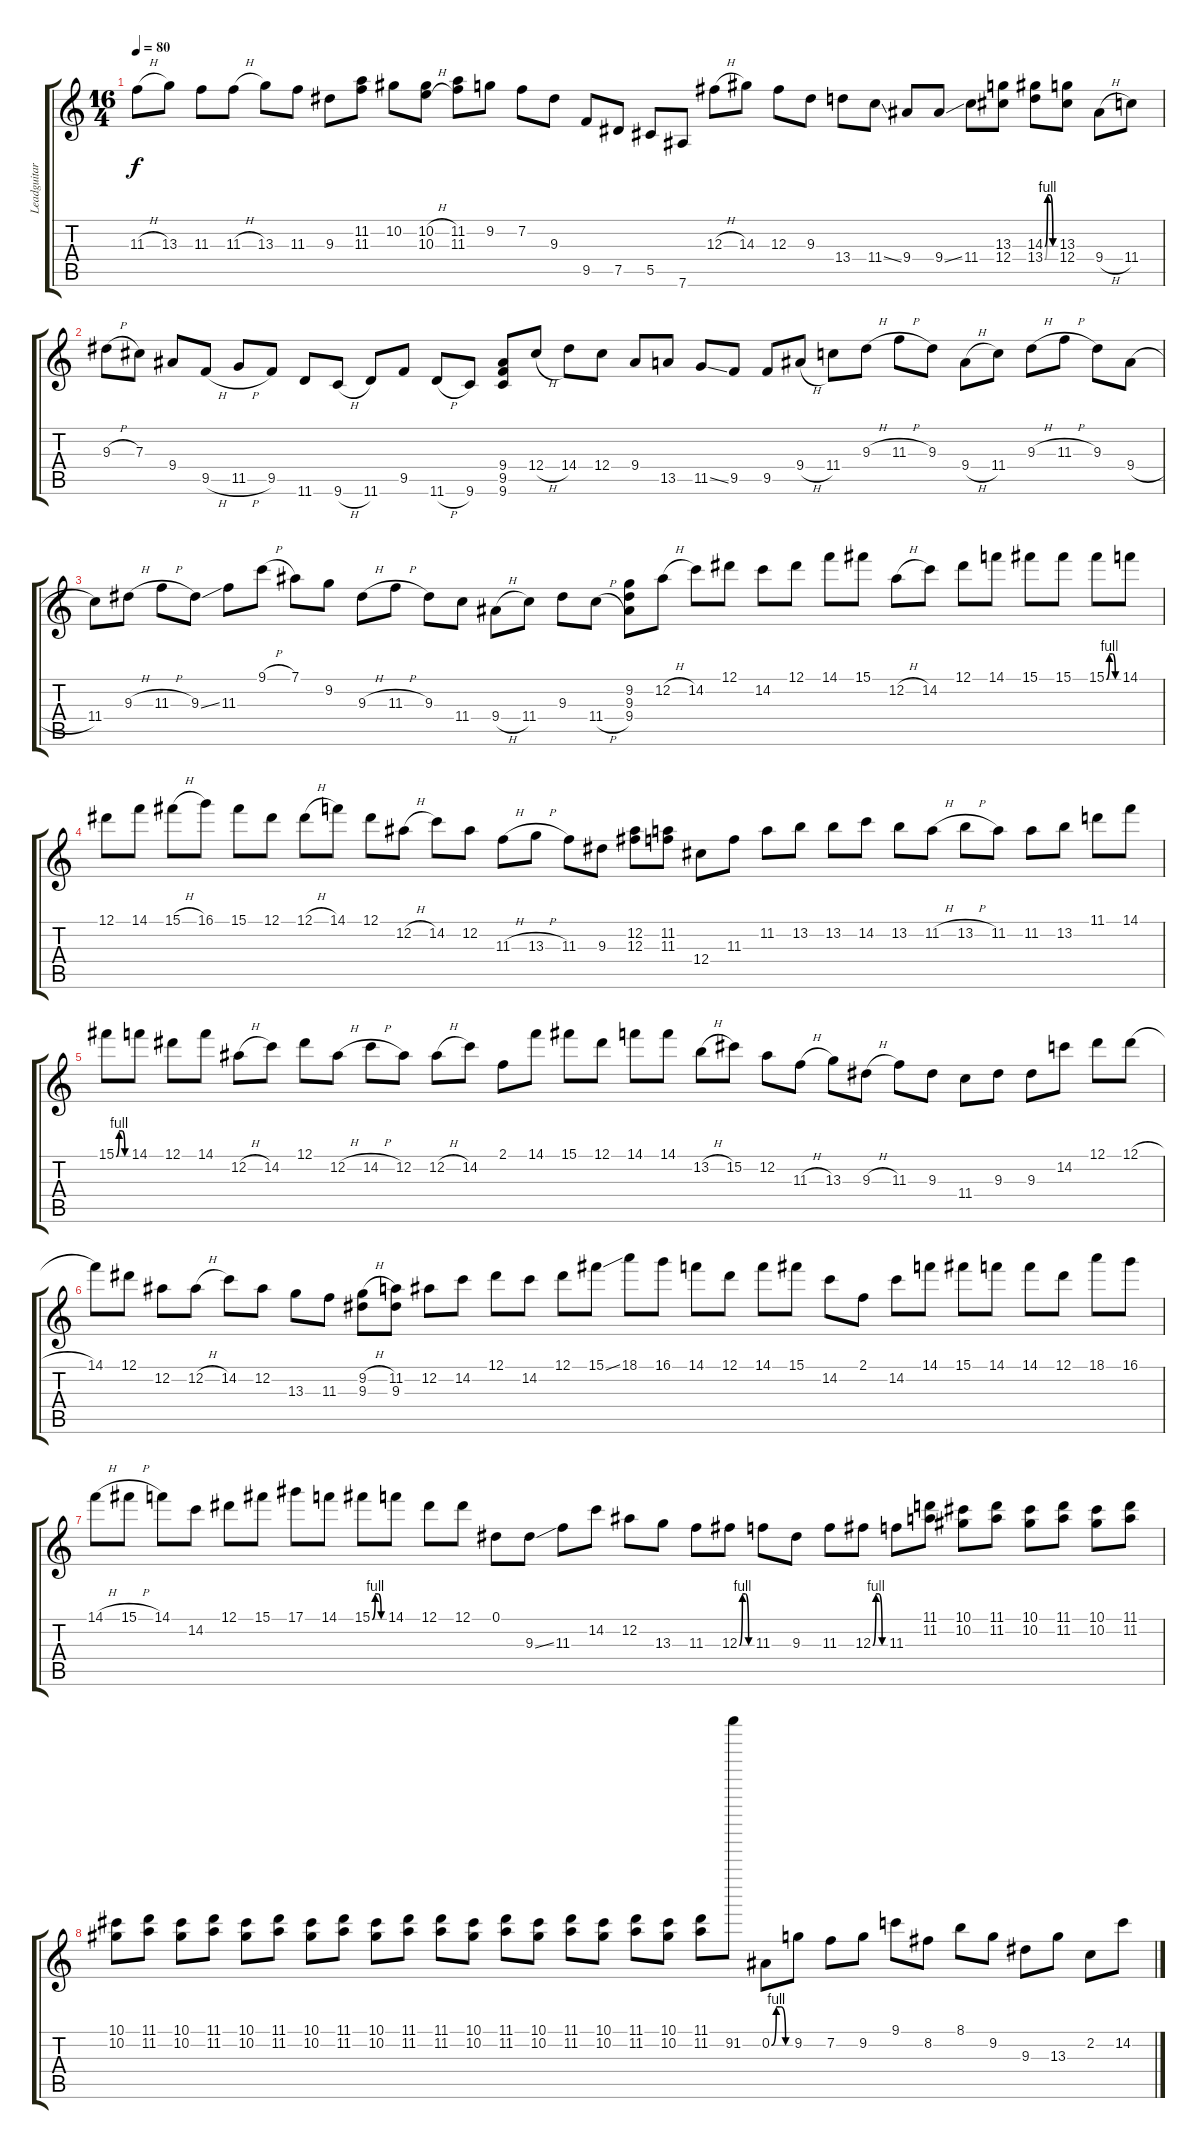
\track ("Leadguitar" "Leadguitar") {instrument overdrivenguitar}
\staff {score tabs}
\tuning (Eb4 Bb3 Gb3 Db3 Ab2 Eb2) {hide}
\ts (16 4)
\tempo 80
\clef g2
\ks c
11.3{h}.8{dy f} 13.3.8 11.3.8 11.3{h}.8 13.3.8 11.3.8 9.3.8 (11.2 11.3).8 10.2.8 (10.2{h} 10.3{h}).8 (11.2 11.3).8 9.2.8 7.2.8 9.3.8 9.5.8 7.5.8 5.5.8 7.6.8 12.3{h}.8 14.3.8 12.3.8 9.3.8 13.4.8 11.4{ss}.8 9.4.8 9.4{ss}.8 11.4.8 (13.3 12.4).8 (14.3{be (custom 0 0 15 4 30 4 45 0 60 0)} 13.4{be (custom 0 0 15 4 30 4 45 0 60 0)}).8 (13.3 12.4).8 9.4{h}.8 11.4.8 |
9.3{h}.8 7.3.8 9.4.8 9.5{h}.8 11.5{h}.8 9.5.8 11.6.8 9.6{h}.8 11.6.8 9.5.8 11.6{h}.8 9.6.8 (9.4 9.5 9.6).8 12.4{h}.8 14.4.8 12.4.8 9.4.8 13.5.8 11.5{ss}.8 9.5.8 9.5.8 9.4{h}.8 11.4.8 9.3{h}.8 11.3{h}.8 9.3.8 9.4{h}.8 11.4.8 9.3{h}.8 11.3{h}.8 9.3.8 9.4{h}.8 |
11.4.8 9.3{h}.8 11.3{h}.8 9.3{ss}.8 11.3.8 9.1{h}.8 7.1.8 9.2.8 9.3{h}.8 11.3{h}.8 9.3.8 11.4.8 9.4{h}.8 11.4.8 9.3.8 11.4{h}.8 (9.2 9.3 9.4).8 12.2{h}.8 14.2.8 12.1.8 14.2.8 12.1.8 14.1.8 15.1.8 12.2{h}.8 14.2.8 12.1.8 14.1.8 15.1.8 15.1.8 15.1{be (custom 0 0 15 4 30 4 45 0 60 0)}.8 14.1.8 |
12.1.8 14.1.8 15.1{h}.8 16.1.8 15.1.8 12.1.8 12.1{h}.8 14.1.8 12.1.8 12.2{h}.8 14.2.8 12.2.8 11.3{h}.8 13.3{h}.8 11.3.8 9.3.8 (12.2 12.3).8 (11.2 11.3).8 12.4.8 11.3.8 11.2.8 13.2.8 13.2.8 14.2.8 13.2.8 11.2{h}.8 13.2{h}.8 11.2.8 11.2.8 13.2.8 11.1.8 14.1.8 |
15.1{be (custom 0 0 15 4 30 4 45 0 60 0)}.8 14.1.8 12.1.8 14.1.8 12.2{h}.8 14.2.8 12.1.8 12.2{h}.8 14.2{h}.8 12.2.8 12.2{h}.8 14.2.8 2.1.8 14.1.8 15.1.8 12.1.8 14.1.8 14.1.8 13.2{h}.8 15.2.8 12.2.8 11.3{h}.8 13.3.8 9.3{h}.8 11.3.8 9.3.8 11.4.8 9.3.8 9.3.8 14.2.8 12.1.8 12.1{h}.8 |
14.1.8 12.1.8 12.2.8 12.2{h}.8 14.2.8 12.2.8 13.3.8 11.3.8 (9.2{h} 9.3).8 (11.2 9.3).8 12.2.8 14.2.8 12.1.8 14.2.8 12.1.8 15.1{ss}.8 18.1.8 16.1.8 14.1.8 12.1.8 14.1.8 15.1.8 14.2.8 2.1.8 14.2.8 14.1.8 15.1.8 14.1.8 14.1.8 12.1.8 18.1.8 16.1.8 |
14.1{h}.8 15.1{h}.8 14.1.8 14.2.8 12.1.8 15.1.8 17.1.8 14.1.8 15.1{be (custom 0 0 15 4 30 4 45 0 60 0)}.8 14.1.8 12.1.8 12.1.8 0.1.8 9.3{ss}.8 11.3.8 14.2.8 12.2.8 13.3.8 11.3.8 12.3{be (custom 0 0 15 4 30 4 45 0 60 0)}.8 11.3.8 9.3.8 11.3.8 12.3{be (custom 0 0 15 4 30 4 45 0 60 0)}.8 11.3.8 (11.1 11.2).8 (10.1 10.2).8 (11.1 11.2).8 (10.1 10.2).8 (11.1 11.2).8 (10.1 10.2).8 (11.1 11.2).8 |
(10.1 10.2).8 (11.1 11.2).8 (10.1 10.2).8 (11.1 11.2).8 (10.1 10.2).8 (11.1 11.2).8 (10.1 10.2).8 (11.1 11.2).8 (10.1 10.2).8 (11.1 11.2).8 (11.1 11.2).8 (10.1 10.2).8 (11.1 11.2).8 (10.1 10.2).8 (11.1 11.2).8 (10.1 10.2).8 (11.1 11.2).8 (10.1 10.2).8 (11.1 11.2).8 91.2.8 0.2{be (custom 0 0 15 4 30 4 45 0 60 0)}.8 9.2.8 7.2.8 9.2.8 9.1.8 8.2.8 8.1.8 9.2.8 9.3.8 13.3.8 2.2.8 14.2.8
